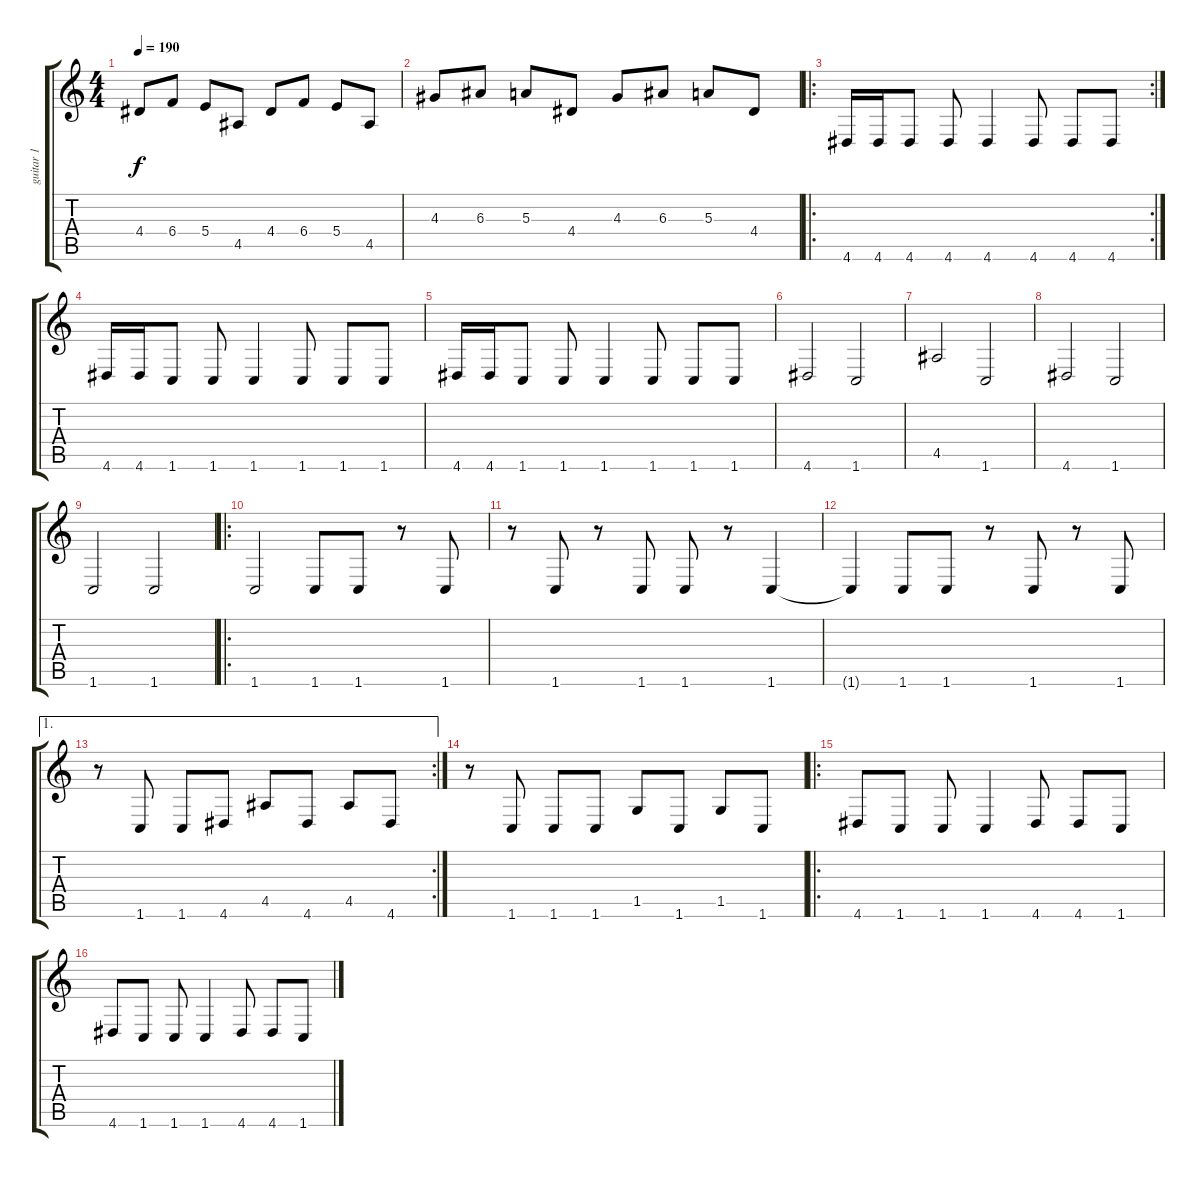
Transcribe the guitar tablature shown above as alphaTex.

\track ("guitar 1" "guitar 1") {instrument distortionguitar}
\staff {score tabs}
\tuning (Db4 Ab3 E3 B2 Gb2 B1) {hide}
\ts (4 4)
\tempo 190
\clef g2
\ks c
4.4.8{dy f} 6.4.8 5.4.8 4.5.8 4.4.8 6.4.8 5.4.8 4.5.8 |
4.3.8 6.3.8 5.3.8 4.4.8 4.3.8 6.3.8 5.3.8 4.4.8 |
\ro
\rc 2
4.6.16 4.6.16 4.6.8 4.6.8 4.6.4 4.6.8 4.6.8 4.6.8 |
4.6.16 4.6.16 1.6.8 1.6.8 1.6.4 1.6.8 1.6.8 1.6.8 |
4.6.16 4.6.16 1.6.8 1.6.8 1.6.4 1.6.8 1.6.8 1.6.8 |
4.6.2 1.6.2 |
4.5.2 1.6.2 |
4.6.2 1.6.2 |
1.6.2 1.6.2 |
\ro
1.6.2 1.6.8 1.6.8 r.8 1.6.8 |
r.8 1.6.8 r.8 1.6.8 1.6.8 r.8 1.6.4 |
1.6{t}.4 1.6.8 1.6.8 r.8 1.6.8 r.8 1.6.8 |
\ae 1
\rc 2
r.8 1.6.8 1.6.8 4.6.8 4.5.8 4.6.8 4.5.8 4.6.8 |
r.8 1.6.8 1.6.8 1.6.8 1.5.8 1.6.8 1.5.8 1.6.8 |
\ro
4.6.8 1.6.8 1.6.8 1.6.4 4.6.8 4.6.8 1.6.8 |
4.6.8 1.6.8 1.6.8 1.6.4 4.6.8 4.6.8 1.6.8
